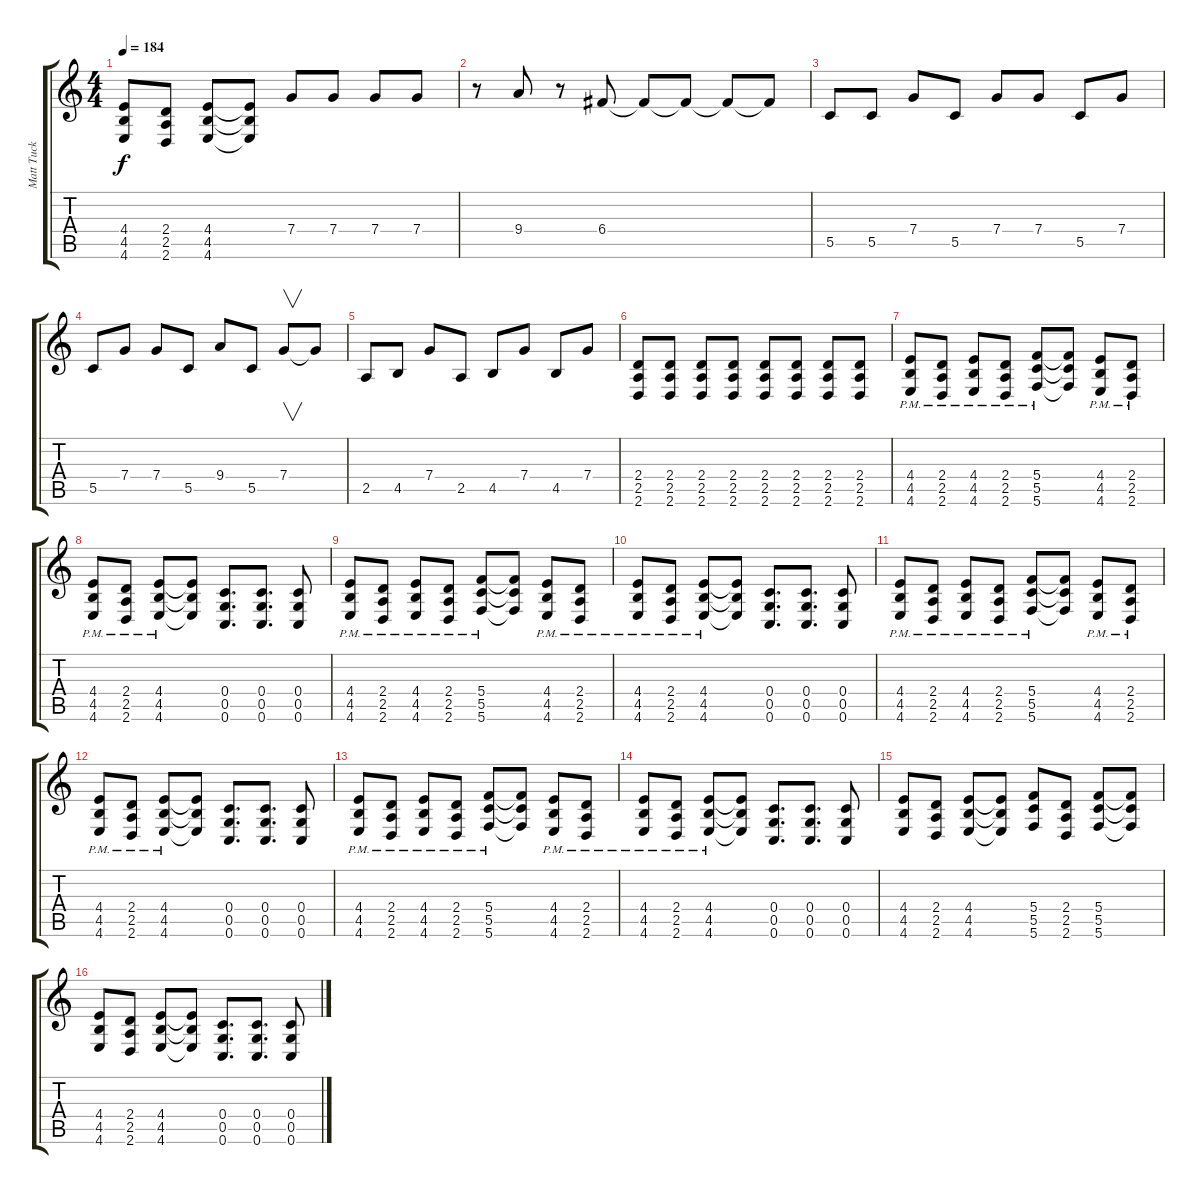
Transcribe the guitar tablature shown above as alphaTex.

\track ("Matt Tuck" "Matt Tuck") {instrument distortionguitar}
\staff {score tabs}
\tuning (D4 A3 F3 C3 G2 C2) {hide}
\ts (4 4)
\tempo 184
\clef g2
\ks c
(4.4 4.5 4.6).8{dy f} (2.4 2.5 2.6).8 (4.4 4.5 4.6).8 (4.4{t} 4.5{t} 4.6{t}).8 7.4.8 7.4.8 7.4.8 7.4.8 |
r.8 9.4.8 r.8 6.4.8 6.4{t}.8 6.4{t}.8 6.4{t}.8 6.4{t}.8 |
5.5.8 5.5.8 7.4.8 5.5.8 7.4.8 7.4.8 5.5.8 7.4.8 |
5.5.8 7.4.8 7.4.8 5.5.8 9.4.8 5.5.8 7.4.8{v} 7.4{t}.8 |
2.5.8 4.5.8 7.4.8 2.5.8 4.5.8 7.4.8 4.5.8 7.4.8 |
(2.4 2.5 2.6).8 (2.4 2.5 2.6).8 (2.4 2.5 2.6).8 (2.4 2.5 2.6).8 (2.4 2.5 2.6).8 (2.4 2.5 2.6).8 (2.4 2.5 2.6).8 (2.4 2.5 2.6).8 |
(4.4{pm} 4.5{pm} 4.6{pm}).8 (2.4{pm} 2.5{pm} 2.6{pm}).8 (4.4{pm} 4.5{pm} 4.6{pm}).8 (2.4{pm} 2.5{pm} 2.6{pm}).8 (5.4{pm} 5.5{pm} 5.6{pm}).8 (5.4{t} 5.5{t} 5.6{t}).8 (4.4{pm} 4.5{pm} 4.6{pm}).8 (2.4{pm} 2.5{pm} 2.6{pm}).8 |
(4.4{pm} 4.5{pm} 4.6{pm}).8 (2.4{pm} 2.5{pm} 2.6{pm}).8 (4.4{pm} 4.5{pm} 4.6{pm}).8 (4.4{t} 4.5{t} 4.6{t}).8 (0.4 0.5 0.6).8{d} (0.4 0.5 0.6).8{d} (0.4 0.5 0.6).8 |
(4.4{pm} 4.5{pm} 4.6{pm}).8 (2.4{pm} 2.5{pm} 2.6{pm}).8 (4.4{pm} 4.5{pm} 4.6{pm}).8 (2.4{pm} 2.5{pm} 2.6{pm}).8 (5.4{pm} 5.5{pm} 5.6{pm}).8 (5.4{t} 5.5{t} 5.6{t}).8 (4.4{pm} 4.5{pm} 4.6{pm}).8 (2.4{pm} 2.5{pm} 2.6{pm}).8 |
(4.4{pm} 4.5{pm} 4.6{pm}).8 (2.4{pm} 2.5{pm} 2.6{pm}).8 (4.4{pm} 4.5{pm} 4.6{pm}).8 (4.4{t} 4.5{t} 4.6{t}).8 (0.4 0.5 0.6).8{d} (0.4 0.5 0.6).8{d} (0.4 0.5 0.6).8 |
(4.4{pm} 4.5{pm} 4.6{pm}).8 (2.4{pm} 2.5{pm} 2.6{pm}).8 (4.4{pm} 4.5{pm} 4.6{pm}).8 (2.4{pm} 2.5{pm} 2.6{pm}).8 (5.4{pm} 5.5{pm} 5.6{pm}).8 (5.4{t} 5.5{t} 5.6{t}).8 (4.4{pm} 4.5{pm} 4.6{pm}).8 (2.4{pm} 2.5{pm} 2.6{pm}).8 |
(4.4{pm} 4.5{pm} 4.6{pm}).8 (2.4{pm} 2.5{pm} 2.6{pm}).8 (4.4{pm} 4.5{pm} 4.6{pm}).8 (4.4{t} 4.5{t} 4.6{t}).8 (0.4 0.5 0.6).8{d} (0.4 0.5 0.6).8{d} (0.4 0.5 0.6).8 |
(4.4{pm} 4.5{pm} 4.6{pm}).8 (2.4{pm} 2.5{pm} 2.6{pm}).8 (4.4{pm} 4.5{pm} 4.6{pm}).8 (2.4{pm} 2.5{pm} 2.6{pm}).8 (5.4{pm} 5.5{pm} 5.6{pm}).8 (5.4{t} 5.5{t} 5.6{t}).8 (4.4{pm} 4.5{pm} 4.6{pm}).8 (2.4{pm} 2.5{pm} 2.6{pm}).8 |
(4.4{pm} 4.5{pm} 4.6{pm}).8 (2.4{pm} 2.5{pm} 2.6{pm}).8 (4.4{pm} 4.5{pm} 4.6{pm}).8 (4.4{t} 4.5{t} 4.6{t}).8 (0.4 0.5 0.6).8{d} (0.4 0.5 0.6).8{d} (0.4 0.5 0.6).8 |
(4.4 4.5 4.6).8 (2.4 2.5 2.6).8 (4.4 4.5 4.6).8 (4.4{t} 4.5{t} 4.6{t}).8 (5.4 5.5 5.6).8 (2.4 2.5 2.6).8 (5.4 5.5 5.6).8 (5.4{t} 5.5{t} 5.6{t}).8 |
(4.4 4.5 4.6).8 (2.4 2.5 2.6).8 (4.4 4.5 4.6).8 (4.4{t} 4.5{t} 4.6{t}).8 (0.4 0.5 0.6).8{d} (0.4 0.5 0.6).8{d} (0.4 0.5 0.6).8
